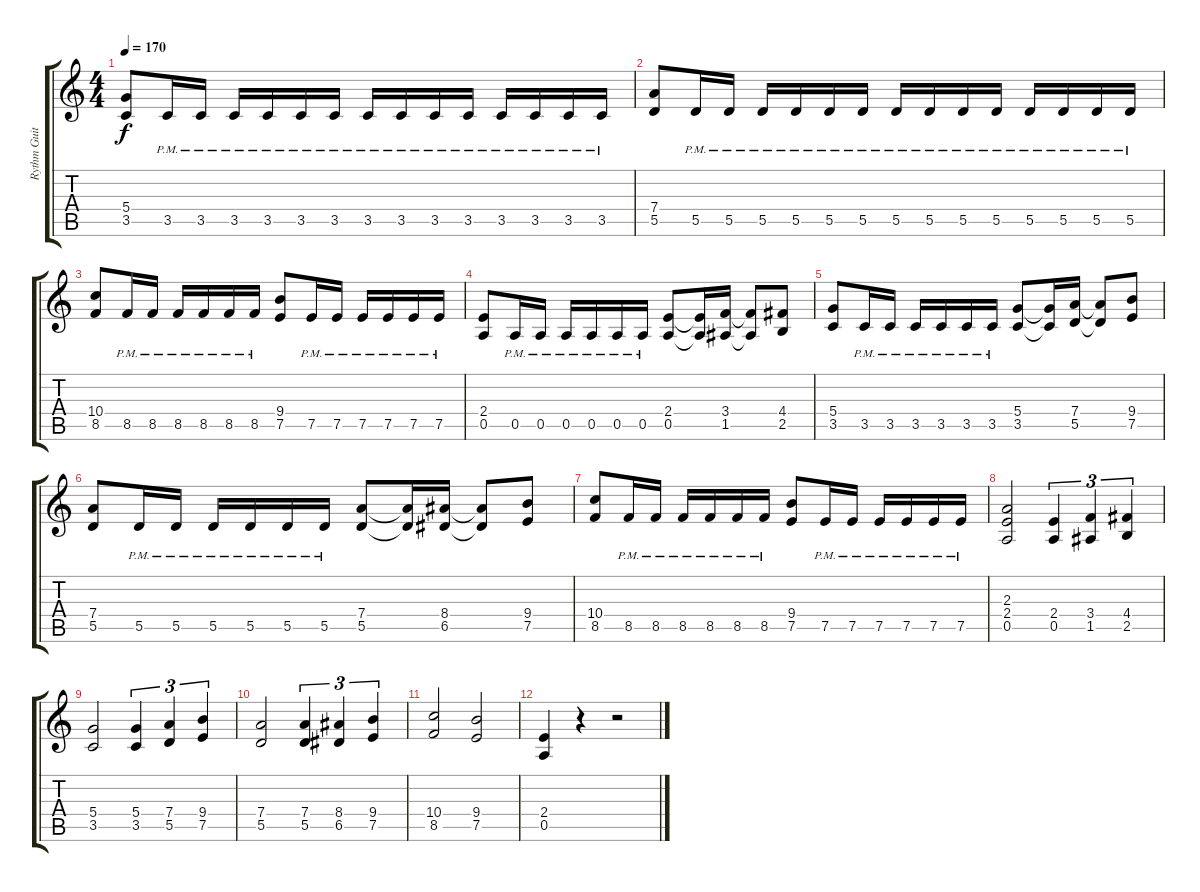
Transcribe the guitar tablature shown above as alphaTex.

\track ("Rythm Guitar (Dave Mustaine)" "Rythm Guit") {instrument distortionguitar}
\staff {score tabs}
\tuning (E4 B3 G3 D3 A2 E2) {hide}
\ts (4 4)
\tempo 170
\clef g2
\ks c
(5.4 3.5).8{dy f} 3.5{pm}.16 3.5{pm}.16 3.5{pm}.16 3.5{pm}.16 3.5{pm}.16 3.5{pm}.16 3.5{pm}.16 3.5{pm}.16 3.5{pm}.16 3.5{pm}.16 3.5{pm}.16 3.5{pm}.16 3.5{pm}.16 3.5{pm}.16 |
(7.4 5.5).8 5.5{pm}.16 5.5{pm}.16 5.5{pm}.16 5.5{pm}.16 5.5{pm}.16 5.5{pm}.16 5.5{pm}.16 5.5{pm}.16 5.5{pm}.16 5.5{pm}.16 5.5{pm}.16 5.5{pm}.16 5.5{pm}.16 5.5{pm}.16 |
(10.4 8.5).8 8.5{pm}.16 8.5{pm}.16 8.5{pm}.16 8.5{pm}.16 8.5{pm}.16 8.5{pm}.16 (9.4 7.5).8 7.5{pm}.16 7.5{pm}.16 7.5{pm}.16 7.5{pm}.16 7.5{pm}.16 7.5{pm}.16 |
(2.4 0.5).8 0.5{pm}.16 0.5{pm}.16 0.5{pm}.16 0.5{pm}.16 0.5{pm}.16 0.5{pm}.16 (2.4 0.5).8 (2.4{t} 0.5{t}).16 (3.4 1.5).16 (3.4{t} 1.5{t}).8 (4.4 2.5).8 |
(5.4 3.5).8 3.5{pm}.16 3.5{pm}.16 3.5{pm}.16 3.5{pm}.16 3.5{pm}.16 3.5{pm}.16 (5.4 3.5).8 (5.4{t} 3.5{t}).16 (7.4 5.5).16 (7.4{t} 5.5{t}).8 (9.4 7.5).8 |
(7.4 5.5).8 5.5{pm}.16 5.5{pm}.16 5.5{pm}.16 5.5{pm}.16 5.5{pm}.16 5.5{pm}.16 (7.4 5.5).8 (7.4{t} 5.5{t}).16 (8.4 6.5).16 (8.4{t} 6.5{t}).8 (9.4 7.5).8 |
(10.4 8.5).8 8.5{pm}.16 8.5{pm}.16 8.5{pm}.16 8.5{pm}.16 8.5{pm}.16 8.5{pm}.16 (9.4 7.5).8 7.5{pm}.16 7.5{pm}.16 7.5{pm}.16 7.5{pm}.16 7.5{pm}.16 7.5{pm}.16 |
(2.3 2.4 0.5).2 (2.4 0.5).4{tu (3 2)} (3.4 1.5).4{tu (3 2)} (4.4 2.5).4{tu (3 2)} |
(5.4 3.5).2 (5.4 3.5).4{tu (3 2)} (7.4 5.5).4{tu (3 2)} (9.4 7.5).4{tu (3 2)} |
(7.4 5.5).2 (7.4 5.5).4{tu (3 2)} (8.4 6.5).4{tu (3 2)} (9.4 7.5).4{tu (3 2)} |
(10.4 8.5).2 (9.4 7.5).2 |
(2.4 0.5).4 r.4 r.2
